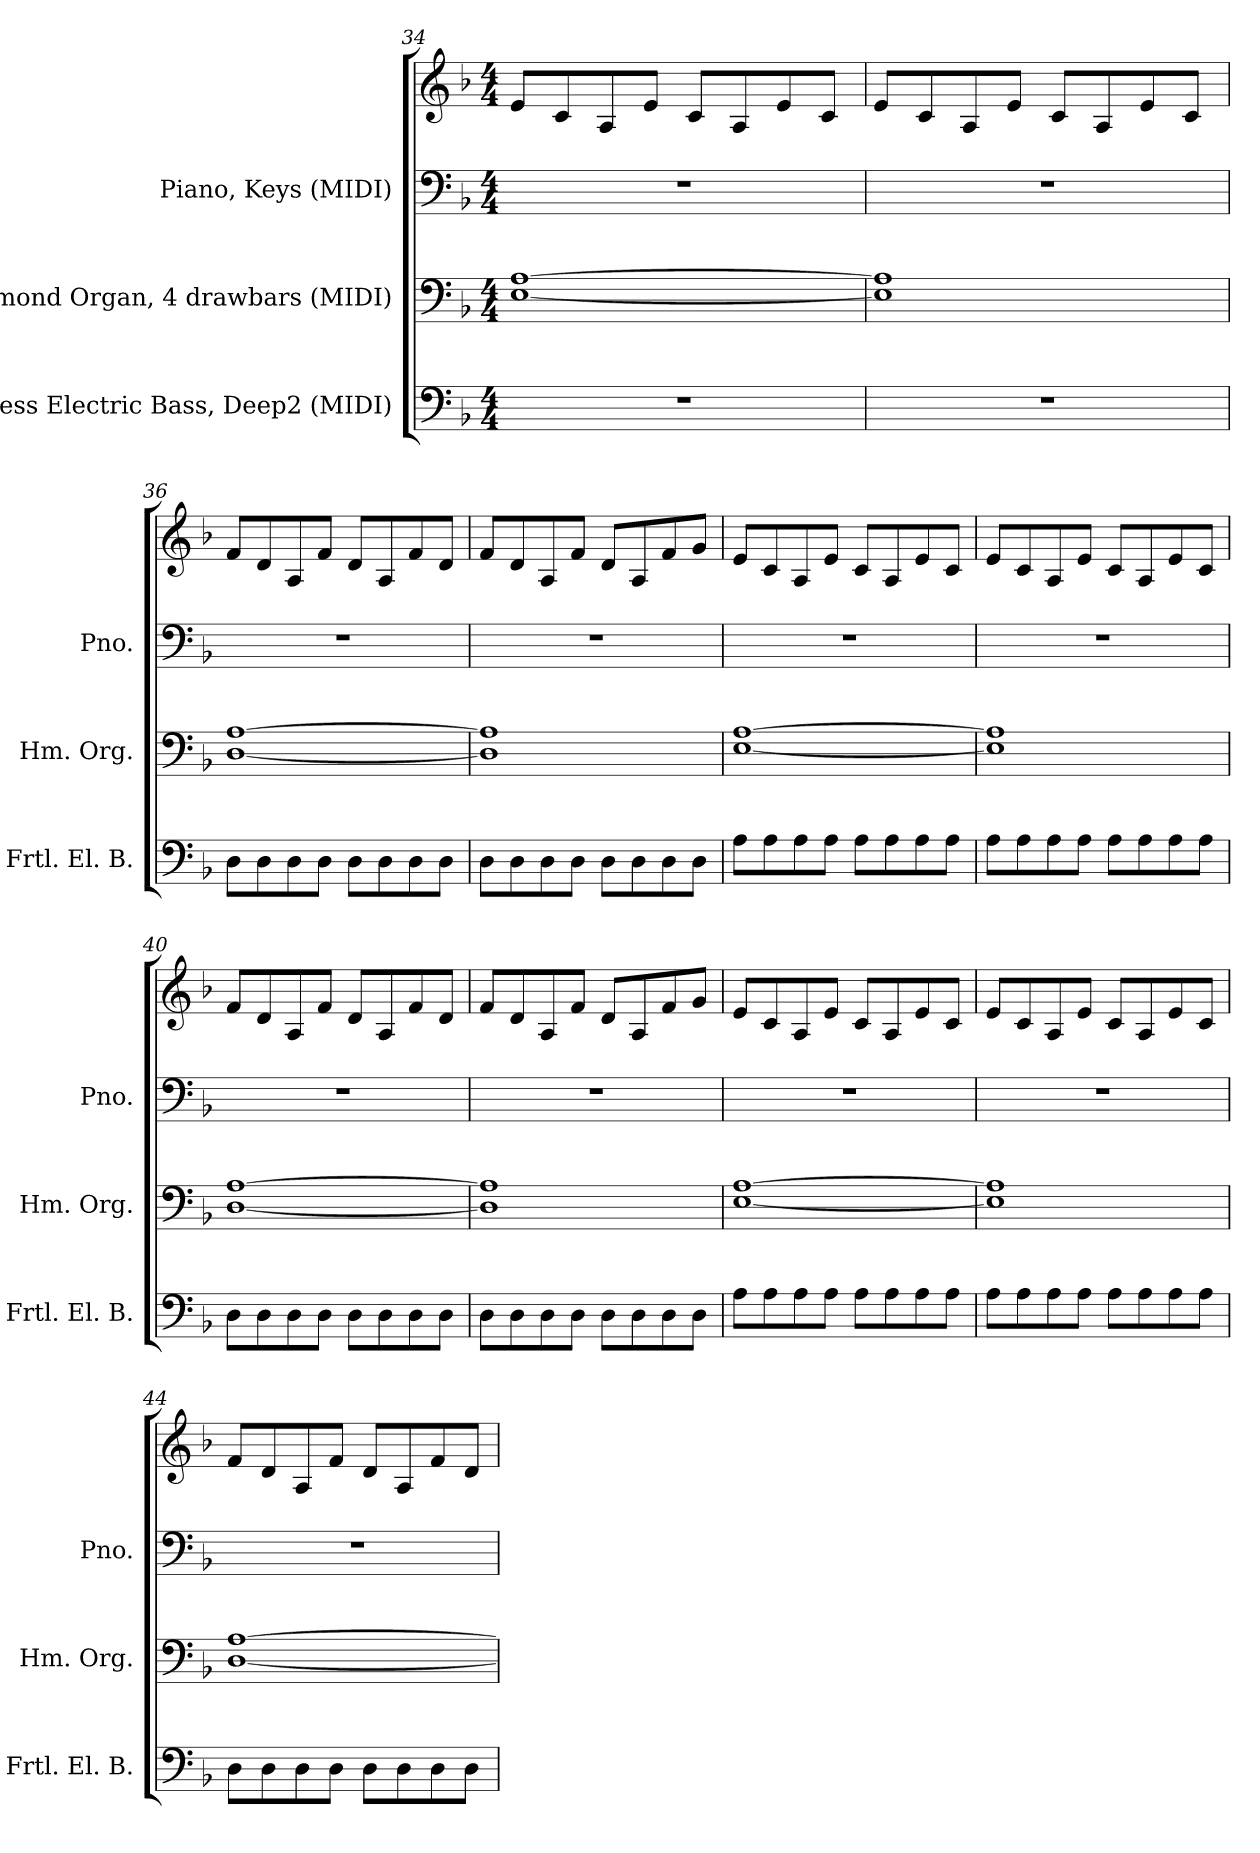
**kern	**kern	**kern	**kern
*part3	*part2	*part1	*part1
*staff4	*staff3	*staff2	*staff1
*I"Fretless Electric Bass, Deep2 (MIDI)	*I"Hammond Organ, 4 drawbars (MIDI)	*I"Piano, Keys (MIDI)	*
*I'Frtl. El. B.	*I'Hm. Org.	*I'Pno.	*
*clefF4	*clefF4	*clefF4	*clefG2
*ITrd7c12	*	*	*
*k[b-]	*k[b-]	*k[b-]	*k[b-]
*M4/4	*M4/4	*M4/4	*M4/4
=34	=34	=34	=34
1r	[1E [1A	1r	8e/L
.	.	.	8c/
.	.	.	8A/
.	.	.	8e/J
.	.	.	8c/L
.	.	.	8A/
.	.	.	8e/
.	.	.	8c/J
=35	=35	=35	=35
1r	1E] 1A]	1r	8e/L
.	.	.	8c/
.	.	.	8A/
.	.	.	8e/J
.	.	.	8c/L
.	.	.	8A/
.	.	.	8e/
.	.	.	8c/J
=36	=36	=36	=36
8DD\L	[1D [1A	1r	8f/L
8DD\	.	.	8d/
8DD\	.	.	8A/
8DD\J	.	.	8f/J
8DD\L	.	.	8d/L
8DD\	.	.	8A/
8DD\	.	.	8f/
8DD\J	.	.	8d/J
!!LO:PB:g=z
=37	=37	=37	=37
8DD\L	1D] 1A]	1r	8f/L
8DD\	.	.	8d/
8DD\	.	.	8A/
8DD\J	.	.	8f/J
8DD\L	.	.	8d/L
8DD\	.	.	8A/
8DD\	.	.	8f/
8DD\J	.	.	8g/J
=38	=38	=38	=38
8AA\L	[1E [1A	1r	8e/L
8AA\	.	.	8c/
8AA\	.	.	8A/
8AA\J	.	.	8e/J
8AA\L	.	.	8c/L
8AA\	.	.	8A/
8AA\	.	.	8e/
8AA\J	.	.	8c/J
=39	=39	=39	=39
8AA\L	1E] 1A]	1r	8e/L
8AA\	.	.	8c/
8AA\	.	.	8A/
8AA\J	.	.	8e/J
8AA\L	.	.	8c/L
8AA\	.	.	8A/
8AA\	.	.	8e/
8AA\J	.	.	8c/J
=40	=40	=40	=40
8DD\L	[1D [1A	1r	8f/L
8DD\	.	.	8d/
8DD\	.	.	8A/
8DD\J	.	.	8f/J
8DD\L	.	.	8d/L
8DD\	.	.	8A/
8DD\	.	.	8f/
8DD\J	.	.	8d/J
!!LO:LB:g=z
=41	=41	=41	=41
8DD\L	1D] 1A]	1r	8f/L
8DD\	.	.	8d/
8DD\	.	.	8A/
8DD\J	.	.	8f/J
8DD\L	.	.	8d/L
8DD\	.	.	8A/
8DD\	.	.	8f/
8DD\J	.	.	8g/J
=42	=42	=42	=42
8AA\L	[1E [1A	1r	8e/L
8AA\	.	.	8c/
8AA\	.	.	8A/
8AA\J	.	.	8e/J
8AA\L	.	.	8c/L
8AA\	.	.	8A/
8AA\	.	.	8e/
8AA\J	.	.	8c/J
=43	=43	=43	=43
8AA\L	1E] 1A]	1r	8e/L
8AA\	.	.	8c/
8AA\	.	.	8A/
8AA\J	.	.	8e/J
8AA\L	.	.	8c/L
8AA\	.	.	8A/
8AA\	.	.	8e/
8AA\J	.	.	8c/J
=44	=44	=44	=44
8DD\L	[1D [1A	1r	8f/L
8DD\	.	.	8d/
8DD\	.	.	8A/
8DD\J	.	.	8f/J
8DD\L	.	.	8d/L
8DD\	.	.	8A/
8DD\	.	.	8f/
8DD\J	.	.	8d/J
=	=	=	=
*-	*-	*-	*-
